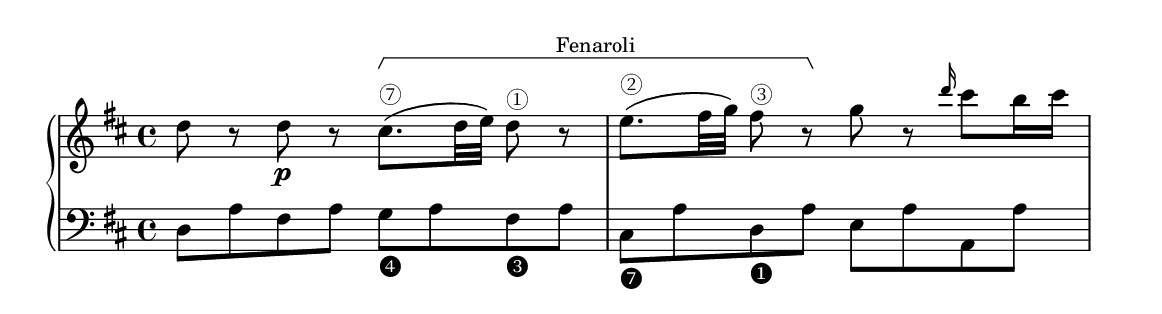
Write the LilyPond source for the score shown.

\version "2.22.2"
\include "../../stylesheets/annotation.ly"
\header {
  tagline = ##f
}
\paper {
  page-breaking = #ly:one-line-auto-height-breaking
}

\score {
  \new PianoStaff <<
    \new Staff \relative d'' {
      \clef "treble" \time 4/4 \key d \major
      d8 r d \p r cis8. ^\bti \fenaroli ( d32 e ) d8 ^\bdo r |
      e8. ^\bre ( fis32 g ) fis8 ^\bmi r \stopGroup g r \grace { d'16 } cis8 b16 cis |
    }
    \new Staff \relative d' {
      \clef "bass" \time 4/4 \key d \major
      d,8 a' fis a g _\mfa a fis _\mmi a |
      cis,8 _\mti a' d, _\mdo a' e a a, a' |
    }
  >>
}
